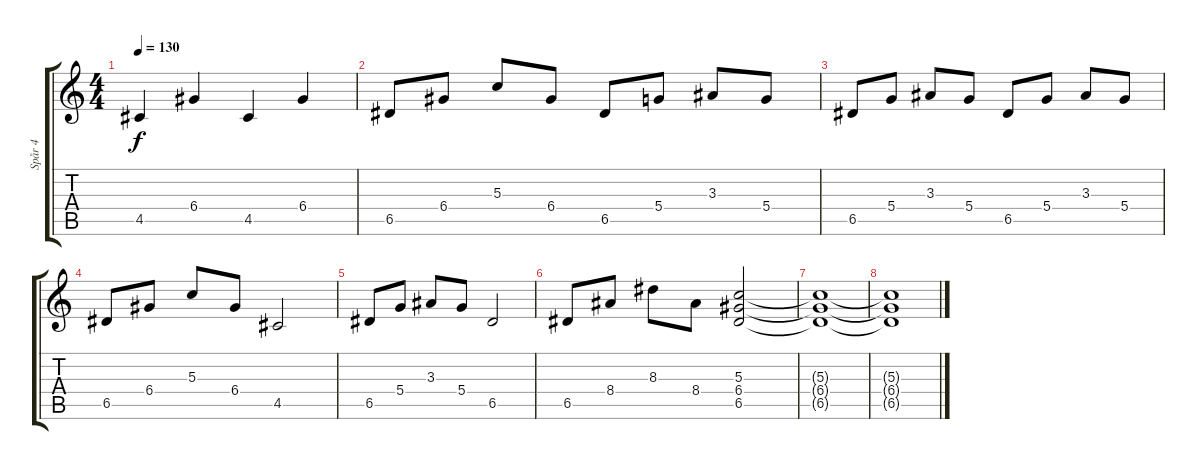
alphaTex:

\track ("Spår 4" "Spår 4") {instrument overdrivenguitar}
\staff {score tabs}
\tuning (E4 B3 G3 D3 A2 E2) {hide}
\ts (4 4)
\tempo 130
\clef g2
\ks c
4.5.4{dy f} 6.4.4 4.5.4 6.4.4 |
6.5.8 6.4.8 5.3.8 6.4.8 6.5.8 5.4.8 3.3.8 5.4.8 |
6.5.8 5.4.8 3.3.8 5.4.8 6.5.8 5.4.8 3.3.8 5.4.8 |
6.5.8 6.4.8 5.3.8 6.4.8 4.5.2 |
6.5.8 5.4.8 3.3.8 5.4.8 6.5.2 |
6.5.8 8.4.8 8.3.8 8.4.8 (5.3 6.4 6.5).2 |
(5.3{t} 6.4{t} 6.5{t}).1 |
(5.3{t} 6.4{t} 6.5{t}).1
